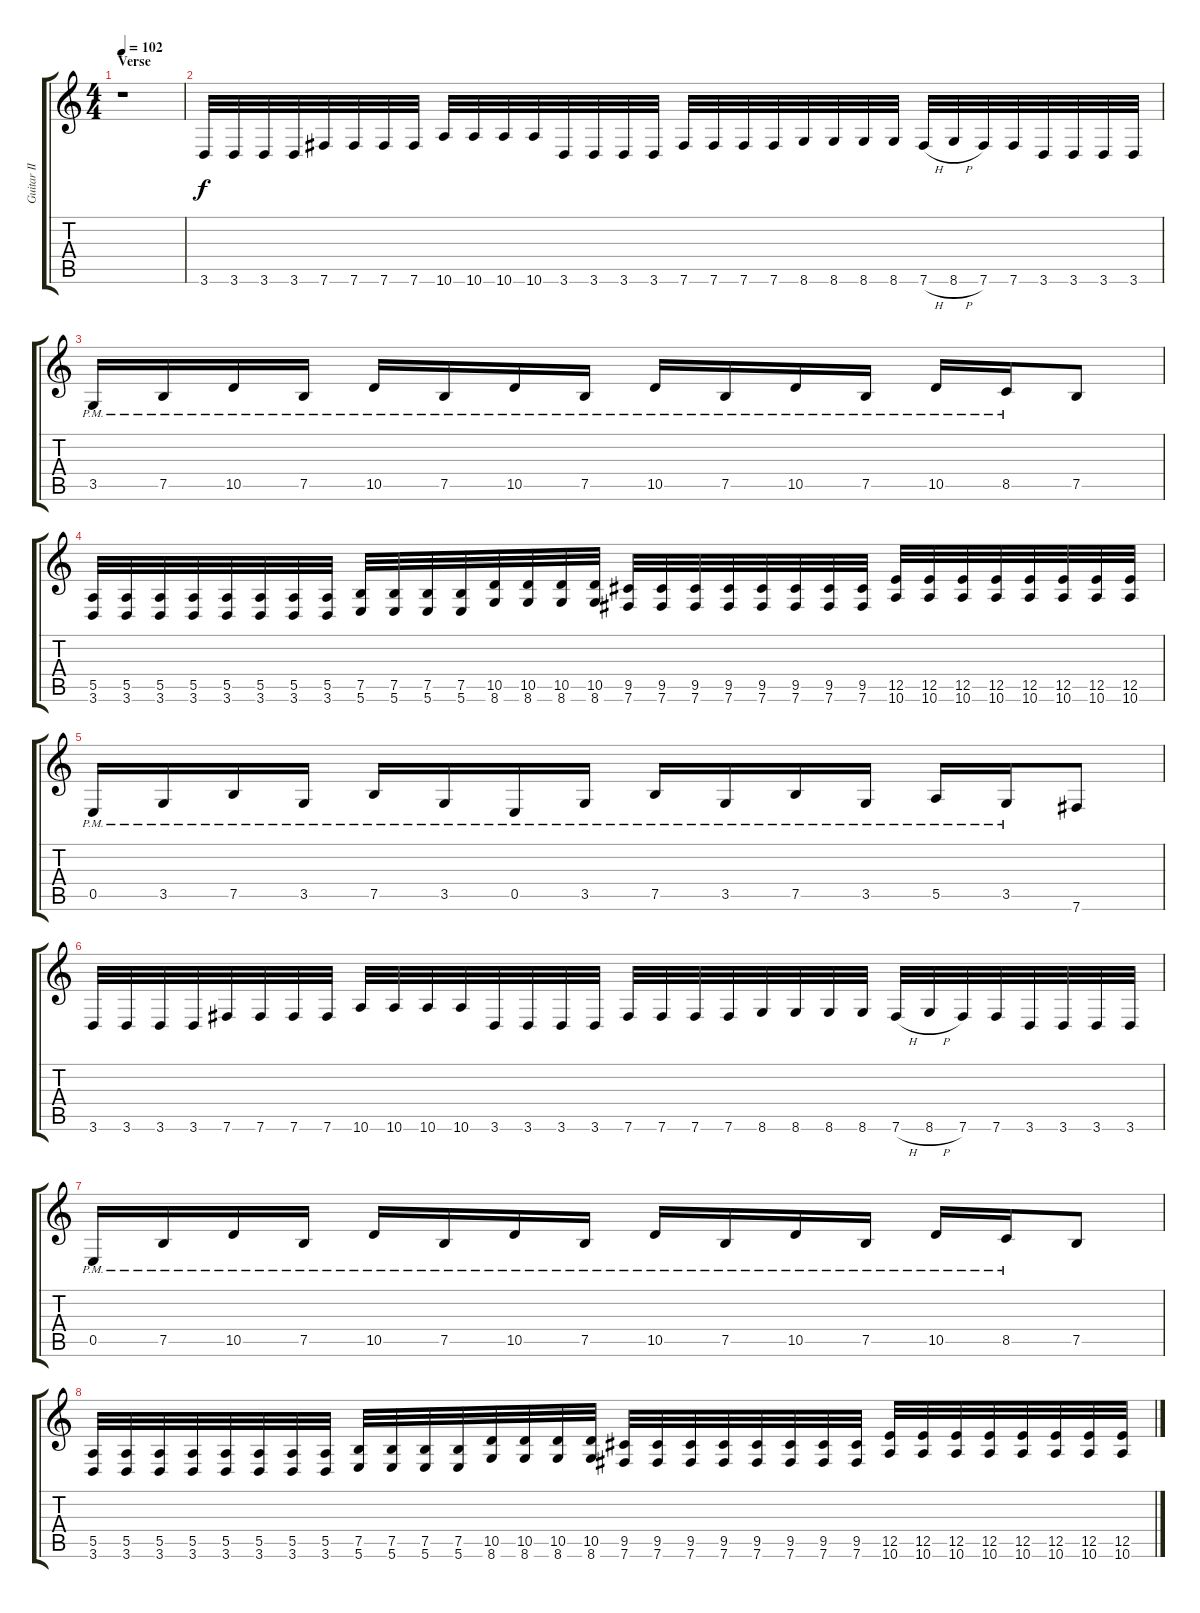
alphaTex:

\track ("Guitar II" "Guitar II") {instrument distortionguitar}
\staff {score tabs}
\tuning (B3 Gb3 D3 A2 E2 B1) {hide}
\ts (4 4)
\section ("" "Verse")
\tempo 102
\clef g2
\ks c
r.1{dy f} |
3.6.32 3.6.32 3.6.32 3.6.32 7.6.32 7.6.32 7.6.32 7.6.32 10.6.32 10.6.32 10.6.32 10.6.32 3.6.32 3.6.32 3.6.32 3.6.32 7.6.32 7.6.32 7.6.32 7.6.32 8.6.32 8.6.32 8.6.32 8.6.32 7.6{h}.32 8.6{h}.32 7.6.32 7.6.32 3.6.32 3.6.32 3.6.32 3.6.32 |
3.5{pm}.16 7.5{pm}.16 10.5{pm}.16 7.5{pm}.16 10.5{pm}.16 7.5{pm}.16 10.5{pm}.16 7.5{pm}.16 10.5{pm}.16 7.5{pm}.16 10.5{pm}.16 7.5{pm}.16 10.5{pm}.16 8.5{pm}.16 7.5.8 |
(5.5 3.6).32 (5.5 3.6).32 (5.5 3.6).32 (5.5 3.6).32 (5.5 3.6).32 (5.5 3.6).32 (5.5 3.6).32 (5.5 3.6).32 (7.5 5.6).32 (7.5 5.6).32 (7.5 5.6).32 (7.5 5.6).32 (10.5 8.6).32 (10.5 8.6).32 (10.5 8.6).32 (10.5 8.6).32 (9.5 7.6).32 (9.5 7.6).32 (9.5 7.6).32 (9.5 7.6).32 (9.5 7.6).32 (9.5 7.6).32 (9.5 7.6).32 (9.5 7.6).32 (12.5 10.6).32 (12.5 10.6).32 (12.5 10.6).32 (12.5 10.6).32 (12.5 10.6).32 (12.5 10.6).32 (12.5 10.6).32 (12.5 10.6).32 |
0.5{pm}.16 3.5{pm}.16 7.5{pm}.16 3.5{pm}.16 7.5{pm}.16 3.5{pm}.16 0.5{pm}.16 3.5{pm}.16 7.5{pm}.16 3.5{pm}.16 7.5{pm}.16 3.5{pm}.16 5.5{pm}.16 3.5{pm}.16 7.6.8 |
3.6.32 3.6.32 3.6.32 3.6.32 7.6.32 7.6.32 7.6.32 7.6.32 10.6.32 10.6.32 10.6.32 10.6.32 3.6.32 3.6.32 3.6.32 3.6.32 7.6.32 7.6.32 7.6.32 7.6.32 8.6.32 8.6.32 8.6.32 8.6.32 7.6{h}.32 8.6{h}.32 7.6.32 7.6.32 3.6.32 3.6.32 3.6.32 3.6.32 |
0.5{pm}.16 7.5{pm}.16 10.5{pm}.16 7.5{pm}.16 10.5{pm}.16 7.5{pm}.16 10.5{pm}.16 7.5{pm}.16 10.5{pm}.16 7.5{pm}.16 10.5{pm}.16 7.5{pm}.16 10.5{pm}.16 8.5{pm}.16 7.5.8 |
(5.5 3.6).32 (5.5 3.6).32 (5.5 3.6).32 (5.5 3.6).32 (5.5 3.6).32 (5.5 3.6).32 (5.5 3.6).32 (5.5 3.6).32 (7.5 5.6).32 (7.5 5.6).32 (7.5 5.6).32 (7.5 5.6).32 (10.5 8.6).32 (10.5 8.6).32 (10.5 8.6).32 (10.5 8.6).32 (9.5 7.6).32 (9.5 7.6).32 (9.5 7.6).32 (9.5 7.6).32 (9.5 7.6).32 (9.5 7.6).32 (9.5 7.6).32 (9.5 7.6).32 (12.5 10.6).32 (12.5 10.6).32 (12.5 10.6).32 (12.5 10.6).32 (12.5 10.6).32 (12.5 10.6).32 (12.5 10.6).32 (12.5 10.6).32
